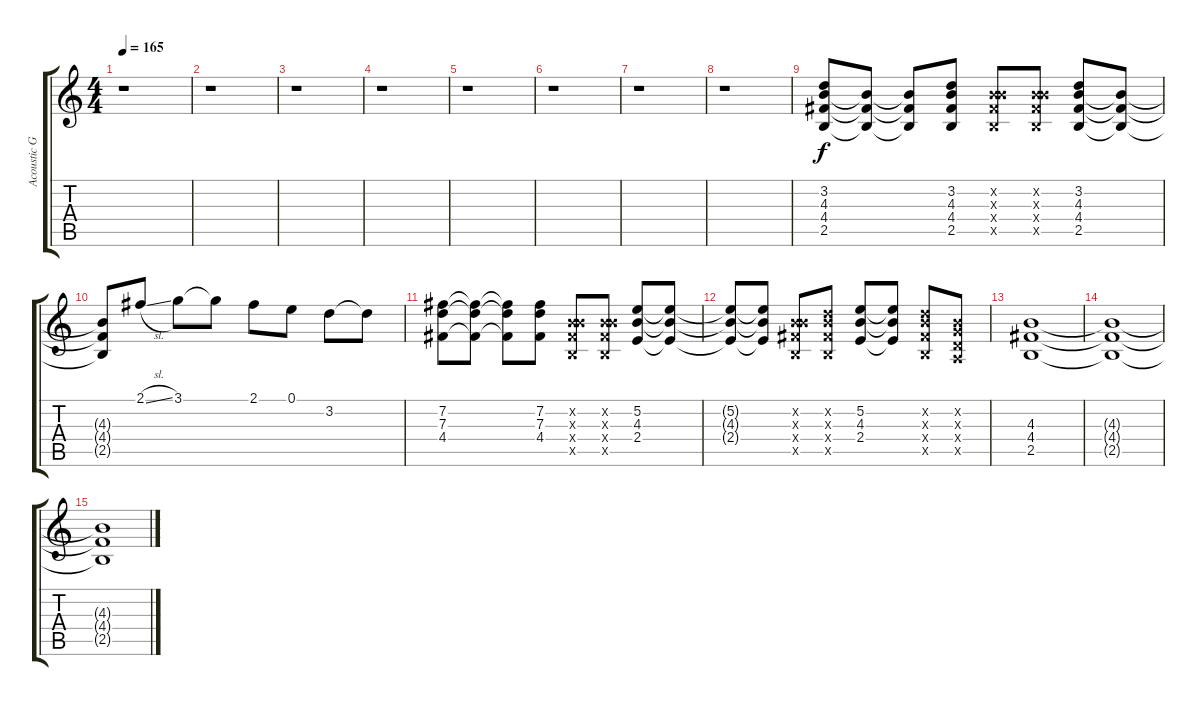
\track ("Acoustic Guitar [Ian Houcharuk]" "Acoustic G") {instrument acousticguitarsteel}
\staff {score tabs}
\tuning (E4 B3 G3 D3 A2 E2) {hide}
\ts (4 4)
\tempo 165
\clef g2
\ks c
r.1{dy f} |
r.1 |
r.1 |
r.1 |
r.1 |
r.1 |
r.1 |
r.1 |
(3.2 4.3 4.4 2.5).8 (4.3{t} 4.4{t} 2.5{t}).8 (4.3{t} 4.4{t} 2.5{t}).8 (3.2 4.3 4.4 2.5).8 (0.2{x} 4.3{x} 4.4{x} 2.5{x}).8 (0.2{x} 4.3{x} 4.4{x} 2.5{x}).8 (3.2 4.3 4.4 2.5).8 (4.3{t} 4.4{t} 2.5{t}).8 |
(4.3{t} 4.4{t} 2.5{t}).8 2.1{sl}.8 3.1.8 3.1{t}.8 2.1.8 0.1.8 3.2.8 3.2{t}.8 |
(7.2 7.3 4.4).8 (7.2{t} 7.3{t} 4.4{t}).8 (7.2{t} 7.3{t} 4.4{t}).8 (7.2 7.3 4.4).8 (0.2{x} 4.3{x} 4.4{x} 2.5{x}).8 (0.2{x} 4.3{x} 4.4{x} 2.5{x}).8 (5.2 4.3 2.4).8 (5.2{t} 4.3{t} 2.4{t}).8 |
(5.2{t} 4.3{t} 2.4{t}).8 (5.2{t} 4.3{t} 2.4{t}).8 (0.2{x} 4.3{x} 4.4{x} 2.5{x}).8 (3.2{x} 4.3{x} 4.4{x} 2.5{x}).8 (5.2 4.3 2.4).8 (5.2{t} 4.3{t} 2.4{t}).8 (3.2{x} 4.3{x} 4.4{x} 2.5{x}).8 (0.2{x} 0.3{x} 0.4{x} 0.5{x}).8 |
(4.3 4.4 2.5).1{volume 0} |
(4.3{t} 4.4{t} 2.5{t}).1 |
(4.3{t} 4.4{t} 2.5{t}).1
